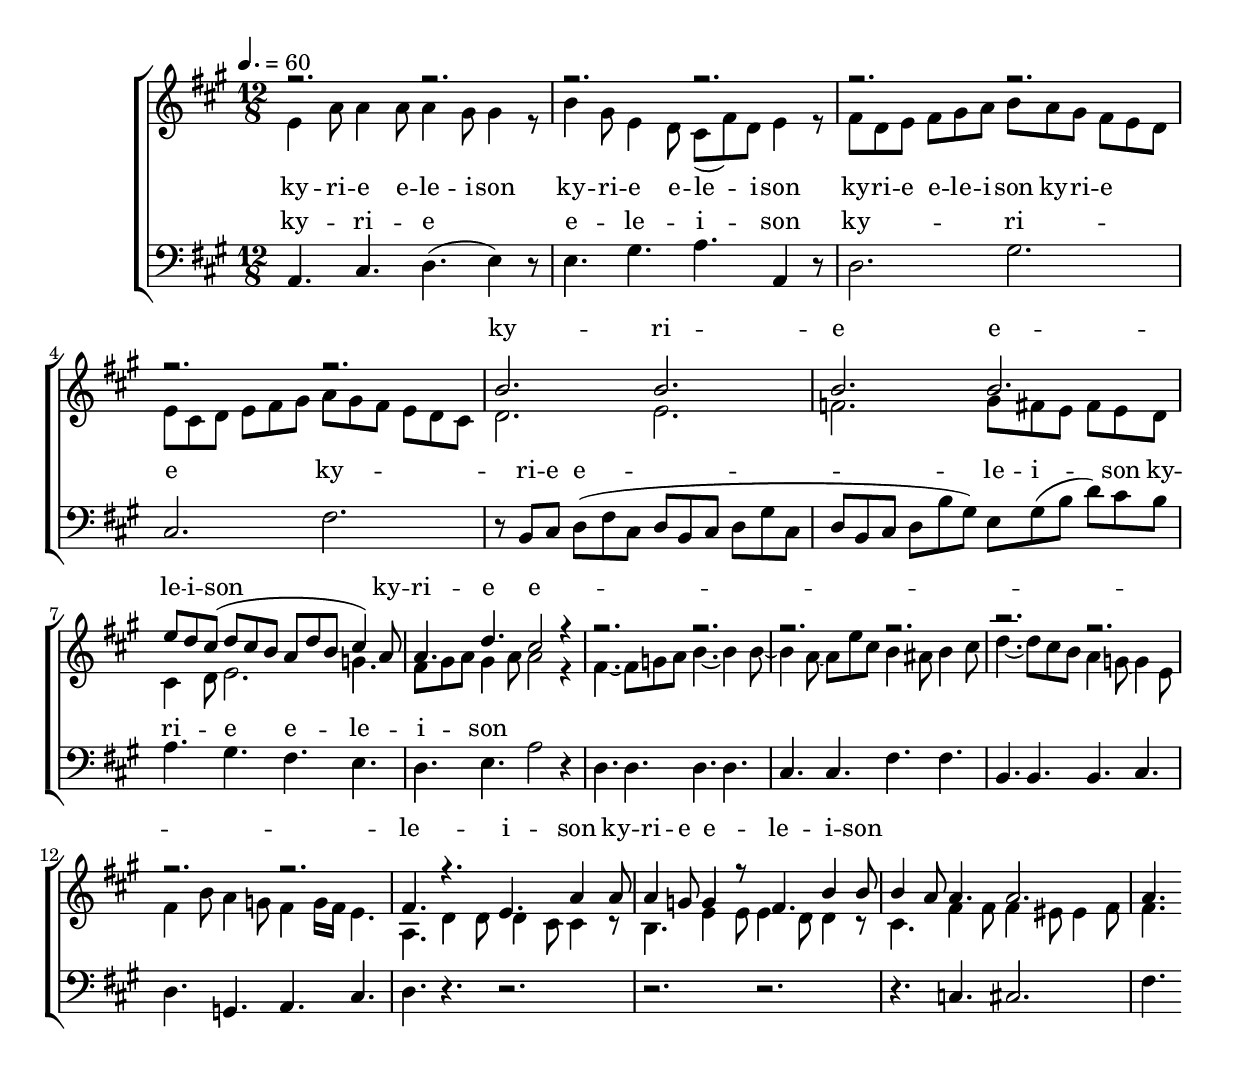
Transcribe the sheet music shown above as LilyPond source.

\version "2.18.2"

speed = 60

normal_tempo = {
	\time 12/8
	\tempo 4. = \speed
}

common_time = {
	\time 4/4
	\tempo 4 = \speed
}

global = {
	\key a \major
	\normal_tempo
}

soprano_music = \relative c'' {

	r2. r2. |
	r2. r2. |
	r2. r2. |
	r2. r2. |
	b2. b2. |
	b2. b2. |
	e8 d8 cis8( d8 cis8 b8 a8 d8 b8 cis4) a8 |
	a4. d4. cis2 r4 |

	r2. r2. |
	r2. r2. |
	r2. r2. |
	r2. r2. |

	fis,4. r4. e4. a4 a8 |
	a4 g8 g4 r8 fis4. b4 b8 |
	b4 a8 a4. a2. |
	a4.

}

soprano_words = \lyricmode {
	ky -- ri -- e e -- le -- i -- son
	ky -- ri -- e e -- le -- i -- son
	ky -- ri -- e e -- le -- i -- son
}

alto_music = \relative c' {

	e4 a8 a4 a8 a4 gis8 gis4 r8 |
	b4 gis8 e4 d8 cis8( fis8) d8 e4 r8 |
	fis8 d8 e8 fis8 gis8 a8 b8 a8 gis8 fis8 e8 d8 |
	e8 cis8 d8 e8 fis8 gis8 a8 gis8 fis8 e8 d8 cis8 |
	d2. e2. |
	f2. gis8 fis8 e8 fis8 e8 d8 |
	cis4 d8 e2. g4. |
	fis8 gis8 a8 gis4 a8 a2 r4 |

	fis4.~ fis8 g8 a8 b4.~ b4 b8~ |
	b4 a8~ a8 e'8 cis8 b4 ais8 b4 cis8 |
	d4.~ d8 cis8 b8 a4 g8~ g4 e8 |
	fis4 b8 a4 g8 fis4  g16 fis16 e4. |

	a,4. d4 d8 d4 cis8 cis4 r8 |
	b4. e4 e8 e4 d8 d4 r8 |
	cis4. fis4 fis8 fis4 eis8 eis4 fis8 |
	fis4.

}

alto_words = \lyricmode {
	ky -- ri -- e e -- le -- i -- son
	ky -- ri -- e e -- le -- i -- son
	ky -- ri -- e e -- le -- i -- son
	ky -- ri -- e
}

baritone_music = \relative c {

	a4. cis4. d4.( e4) r8 |
	e4. gis4. a4. a,4 r8 |
	d2. gis2. |
	cis,2. fis2. |
	r8 b,8 cis8 d8( fis8 cis8 d8 b8 cis8 d8 gis8 cis,8 |
	d8 b8 cis8 d8 b'8 gis8) e8 gis8( b8 d8) cis8 b8 |
	a4. gis4. fis4. e4. |
	d4. e4. a2 r4 |

	d,4. d4. d4. d4. |
	cis4. cis4. fis4. fis4. |
	b,4. b4. b4. cis4. |
	d4. g,4. a4. cis4. |
	d4. r4. r2. |
	r2. r2. |
	r4. c4. cis2. |
	fis4.
}

baritone_words = \lyricmode {
	ky -- ri -- e e -- le -- i -- son
	ky -- ri -- e
	ky -- ri -- e e -- le -- i -- son
	ky -- ri -- e e -- le -- i -- son
}

\score {
	<<
		\new ChoirStaff <<
			\new Lyrics = "sopranos" \with {
				\override VerticalAxisGroup.staff-affinity = #DOWN
			}

			\new Staff \with { midiInstrument = #"orchestral harp" } <<
				\new Voice = "sopranos" {
					\voiceOne
					<< \global \soprano_music >>
				}
				\new Voice = "altos" {
					\voiceTwo
					<< \global \alto_music >>
				}
			>>
			\new Lyrics = "altos"
			\new Lyrics = "baritones" \with {
				\override VerticalAxisGroup.staff-affinity = #DOWN
			}
			\new Staff \with { midiInstrument = #"orchestral harp" } <<
				\new Voice = "baritones" {
					%\voiceThree
					<< \global \clef "bass" \baritone_music >>
				}
			>>
			\context Lyrics = "sopranos" \lyricsto "sopranos" \soprano_words
			\context Lyrics = "altos" \lyricsto "altos" \alto_words
			\context Lyrics = "baritones" \lyricsto "baritones" \baritone_words
		>>

%{
		\new PianoStaff <<
			\new Staff \with { midiInstrument = #"orchestral harp" } <<
				\set Staff.printPartCombineTexts = ##f
				\partcombine
				<< \global \soprano_music >>
				<< \global \alto_music >>
			>>
			\new Staff \with { midiInstrument = #"orchestral harp" } <<
				\clef "bass"
				<< \global \baritone_music >>
			>>
		>>
		%}
	>>
	\midi {}
	\layout {}
}
